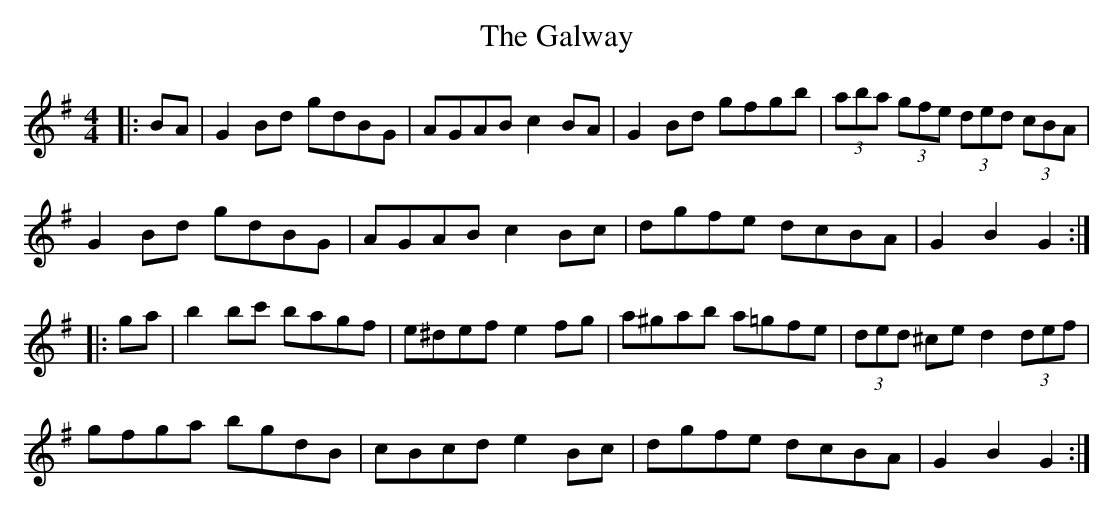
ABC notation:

X:1
T: The Galway
M: 4/4
L: 1/8
K: Gmaj
|:BA|G2Bd gdBG|AGAB c2BA|G2Bd gfgb|(3aba (3gfe (3ded (3cBA|
G2Bd gdBG|AGAB c2Bc|dgfe dcBA|G2B2 G2:|
|:ga|b2bc' bagf|e^def e2fg|a^gab a=gfe|(3ded ^ce d2 (3def|
gfga bgdB|cBcd e2Bc|dgfe dcBA|G2B2 G2:|
